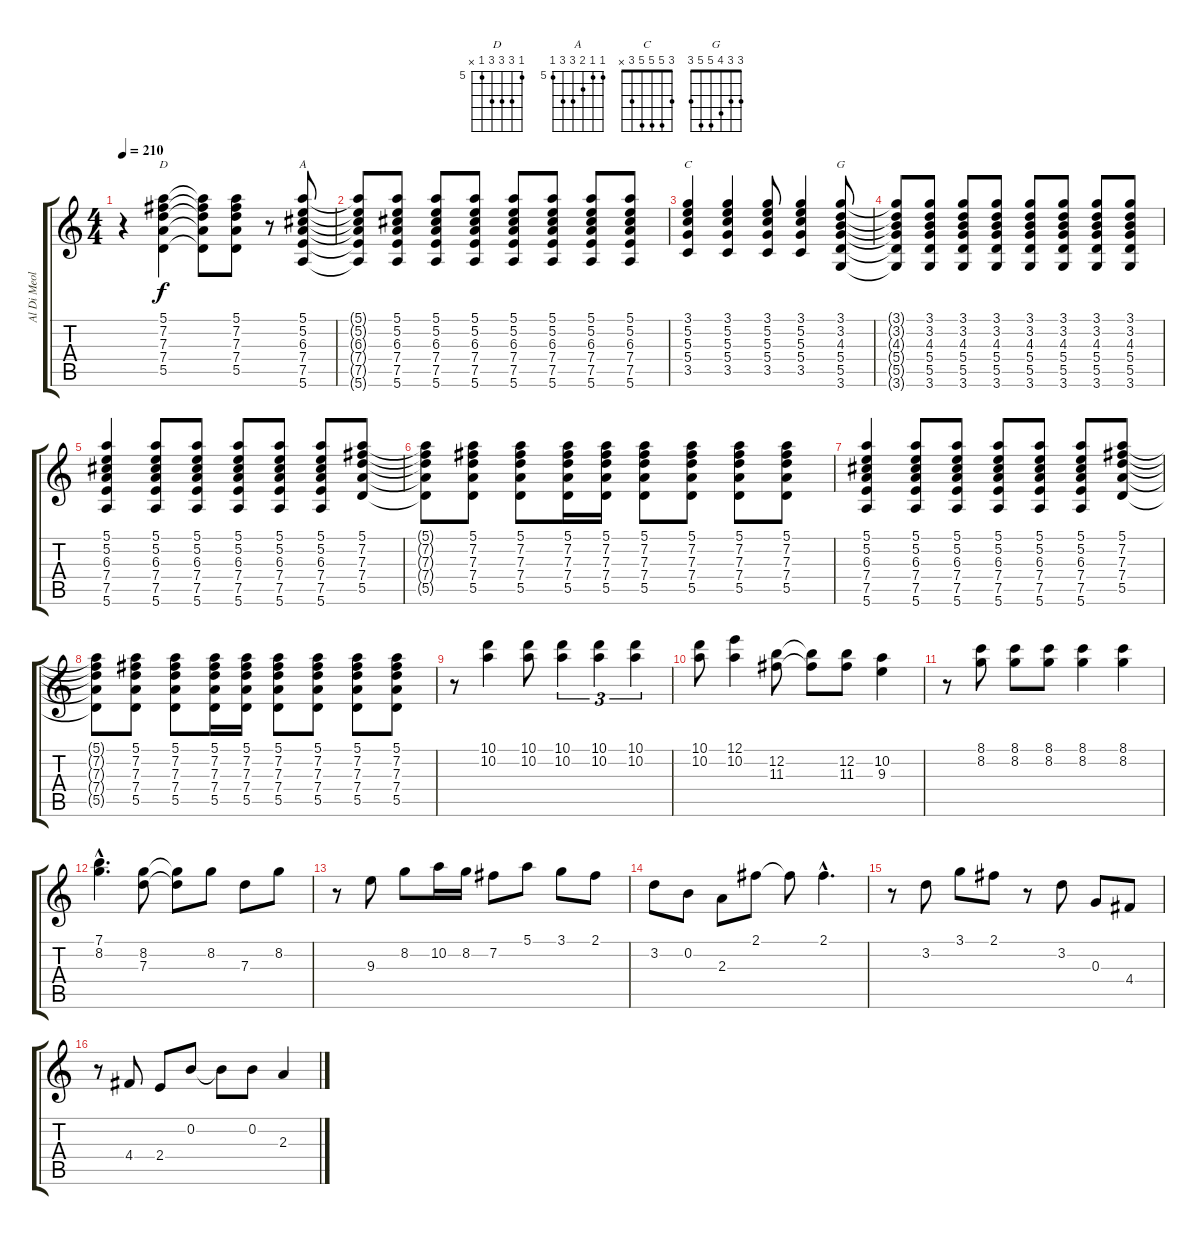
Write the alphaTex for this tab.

\track ("Al Di Meola" "Al Di Meol") {instrument acousticguitarnylon}
\staff {score tabs}
\tuning (E4 B3 G3 D3 A2 E2) {hide}
\chord ("D" 5 7 7 7 5 x) {firstfret 5}
\chord ("A" 5 5 6 7 7 5) {firstfret 5}
\chord ("C" 3 5 5 5 3 x)
\chord ("G" 3 3 4 5 5 3)
\ts (4 4)
\tempo 210
\clef g2
\ks c
r.4{dy f} (5.1 7.2 7.3 7.4 5.5).4{ch "D"} (5.1{t} 7.2{t} 7.3{t} 7.4{t} 5.5{t}).8 (5.1 7.2 7.3 7.4 5.5).8 r.8 (5.1 5.2 6.3 7.4 7.5 5.6).8{ch "A"} |
(5.1{t} 5.2{t} 6.3{t} 7.4{t} 7.5{t} 5.6{t}).8 (5.1 5.2 6.3 7.4 7.5 5.6).8 (5.1 5.2 6.3 7.4 7.5 5.6).8 (5.1 5.2 6.3 7.4 7.5 5.6).8 (5.1 5.2 6.3 7.4 7.5 5.6).8 (5.1 5.2 6.3 7.4 7.5 5.6).8 (5.1 5.2 6.3 7.4 7.5 5.6).8 (5.1 5.2 6.3 7.4 7.5 5.6).8 |
(3.1 5.2 5.3 5.4 3.5).4{ch "C"} (3.1 5.2 5.3 5.4 3.5).4 (3.1 5.2 5.3 5.4 3.5).8 (3.1 5.2 5.3 5.4 3.5).4 (3.1 3.2 4.3 5.4 5.5 3.6).8{ch "G"} |
(3.1{t} 3.2{t} 4.3{t} 5.4{t} 5.5{t} 3.6{t}).8 (3.1 3.2 4.3 5.4 5.5 3.6).8 (3.1 3.2 4.3 5.4 5.5 3.6).8 (3.1 3.2 4.3 5.4 5.5 3.6).8 (3.1 3.2 4.3 5.4 5.5 3.6).8 (3.1 3.2 4.3 5.4 5.5 3.6).8 (3.1 3.2 4.3 5.4 5.5 3.6).8 (3.1 3.2 4.3 5.4 5.5 3.6).8 |
(5.1 5.2 6.3 7.4 7.5 5.6).4 (5.1 5.2 6.3 7.4 7.5 5.6).8 (5.1 5.2 6.3 7.4 7.5 5.6).8 (5.1 5.2 6.3 7.4 7.5 5.6).8 (5.1 5.2 6.3 7.4 7.5 5.6).8 (5.1 5.2 6.3 7.4 7.5 5.6).8 (5.1 7.2 7.3 7.4 5.5).8 |
(5.1{t} 7.2{t} 7.3{t} 7.4{t} 5.5{t}).8 (5.1 7.2 7.3 7.4 5.5).8 (5.1 7.2 7.3 7.4 5.5).8 (5.1 7.2 7.3 7.4 5.5).16 (5.1 7.2 7.3 7.4 5.5).16 (5.1 7.2 7.3 7.4 5.5).8 (5.1 7.2 7.3 7.4 5.5).8 (5.1 7.2 7.3 7.4 5.5).8 (5.1 7.2 7.3 7.4 5.5).8 |
(5.1 5.2 6.3 7.4 7.5 5.6).4 (5.1 5.2 6.3 7.4 7.5 5.6).8 (5.1 5.2 6.3 7.4 7.5 5.6).8 (5.1 5.2 6.3 7.4 7.5 5.6).8 (5.1 5.2 6.3 7.4 7.5 5.6).8 (5.1 5.2 6.3 7.4 7.5 5.6).8 (5.1 7.2 7.3 7.4 5.5).8 |
(5.1{t} 7.2{t} 7.3{t} 7.4{t} 5.5{t}).8 (5.1 7.2 7.3 7.4 5.5).8 (5.1 7.2 7.3 7.4 5.5).8 (5.1 7.2 7.3 7.4 5.5).16 (5.1 7.2 7.3 7.4 5.5).16 (5.1 7.2 7.3 7.4 5.5).8 (5.1 7.2 7.3 7.4 5.5).8 (5.1 7.2 7.3 7.4 5.5).8 (5.1 7.2 7.3 7.4 5.5).8 |
r.8 (10.1 10.2).4 (10.1 10.2).8 (10.1 10.2).4{tu (3 2)} (10.1 10.2).4{tu (3 2)} (10.1 10.2).4{tu (3 2)} |
(10.1 10.2).8 (12.1 10.2).4 (12.2 11.3).8 (12.2{t} 11.3{t}).8 (12.2 11.3).8 (10.2 9.3).4 |
r.8 (8.1 8.2).8 (8.1 8.2).8 (8.1 8.2).8 (8.1 8.2).4 (8.1 8.2).4 |
(7.1{hac} 8.2{hac}).4{d} (8.2 7.3).8 (8.2{t} 7.3{t}).8 8.2.8 7.3.8 8.2.8 |
r.8 9.3.8 8.2.8 10.2.16 8.2.16 7.2.8 5.1.8 3.1.8 2.1.8 |
3.2.8 0.2.8 2.3.8 2.1.8 2.1{t}.8 2.1{hac}.4{d} |
r.8 3.2.8 3.1.8 2.1.8 r.8 3.2.8 0.3.8 4.4.8 |
r.8 4.4.8 2.4.8 0.2.8 0.2{t}.8 0.2.8 2.3.4
